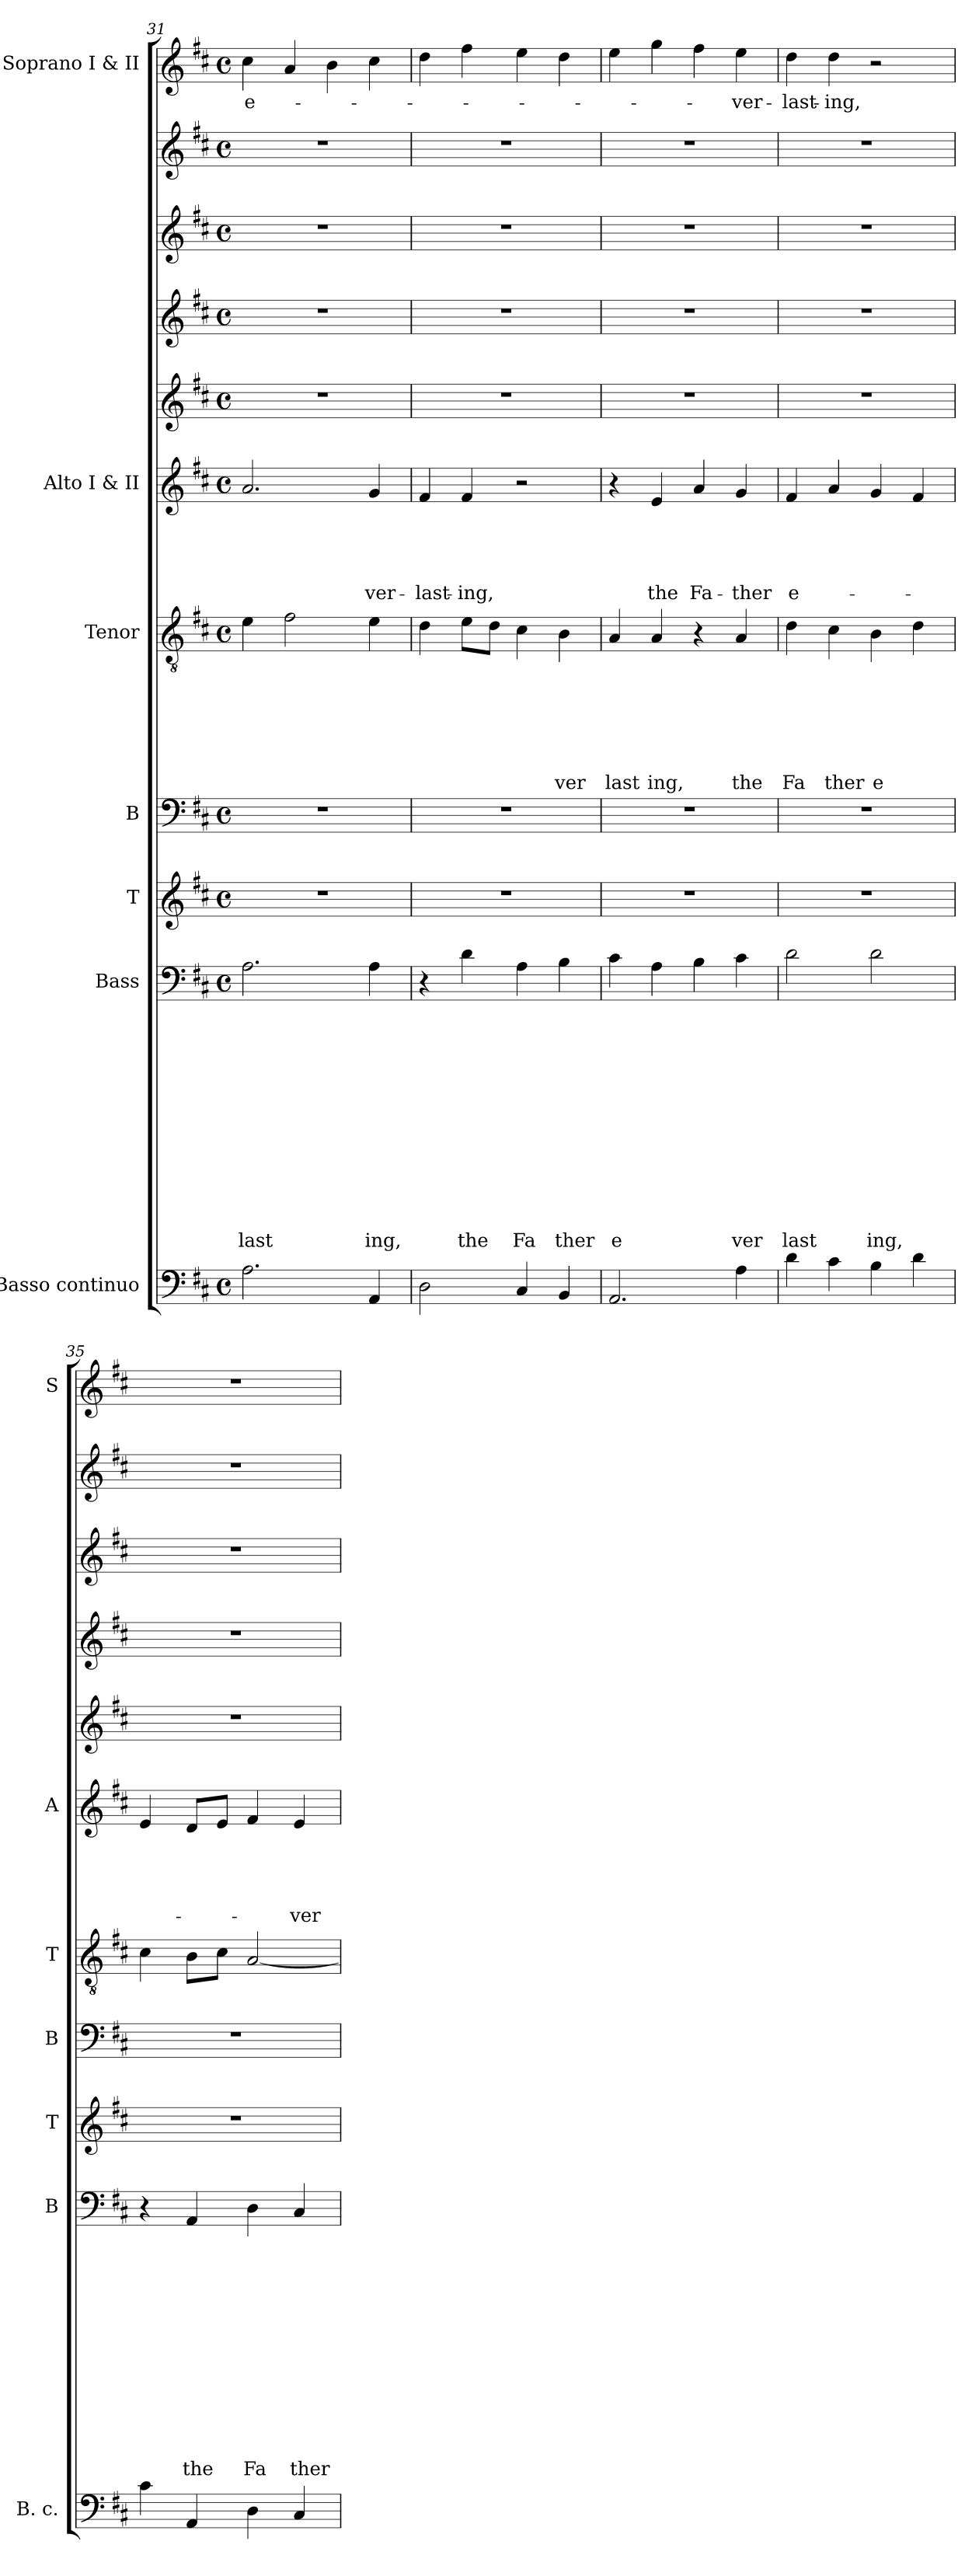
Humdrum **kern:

**kern	**kern	**text	**text	**text	**text	**text	**text	**text	**text	**text	**text	**text	**text	**text	**kern	**kern	**kern	**text	**text	**text	**text	**text	**text	**text	**kern	**text	**text	**text	**text	**text	**kern	**kern	**kern	**kern	**kern	**text
*part11	*part10	*part10	*part10	*part10	*part10	*part10	*part10	*part10	*part10	*part10	*part10	*part10	*part10	*part10	*part9	*part8	*part7	*part7	*part7	*part7	*part7	*part7	*part7	*part7	*part6	*part6	*part6	*part6	*part6	*part6	*part5	*part4	*part3	*part2	*part1	*part1
*staff11	*staff10	*staff10	*staff10	*staff10	*staff10	*staff10	*staff10	*staff10	*staff10	*staff10	*staff10	*staff10	*staff10	*staff10	*staff9	*staff8	*staff7	*staff7	*staff7	*staff7	*staff7	*staff7	*staff7	*staff7	*staff6	*staff6	*staff6	*staff6	*staff6	*staff6	*staff5	*staff4	*staff3	*staff2	*staff1	*staff1
*I"Basso continuo	*I"Bass	*	*	*	*	*	*	*	*	*	*	*	*	*	*I"T	*I"B	*I"Tenor	*	*	*	*	*	*	*	*I"Alto I & II	*	*	*	*	*	*	*	*	*	*I"Soprano I & II	*
*I'B. c.	*I'B	*	*	*	*	*	*	*	*	*	*	*	*	*	*I'T	*I'B	*I'T	*	*	*	*	*	*	*	*I'A	*	*	*	*	*	*	*	*	*	*I'S	*
*clefF4	*clefF4	*	*	*	*	*	*	*	*	*	*	*	*	*	*clefG2	*clefF4	*clefGv2	*	*	*	*	*	*	*	*clefG2	*	*	*	*	*	*clefG2	*clefG2	*clefG2	*clefG2	*clefG2	*
*ITrd7c12	*	*	*	*	*	*	*	*	*	*	*	*	*	*	*	*	*	*	*	*	*	*	*	*	*	*	*	*	*	*	*	*	*	*	*	*
*k[f#c#]	*k[f#c#]	*	*	*	*	*	*	*	*	*	*	*	*	*	*k[f#c#]	*k[f#c#]	*k[f#c#]	*	*	*	*	*	*	*	*k[f#c#]	*	*	*	*	*	*k[f#c#]	*k[f#c#]	*k[f#c#]	*k[f#c#]	*k[f#c#]	*
*D:	*D:	*	*	*	*	*	*	*	*	*	*	*	*	*	*D:	*D:	*D:	*	*	*	*	*	*	*	*D:	*	*	*	*	*	*D:	*D:	*D:	*D:	*D:	*
*M4/4	*M4/4	*	*	*	*	*	*	*	*	*	*	*	*	*	*M4/4	*M4/4	*M4/4	*	*	*	*	*	*	*	*M4/4	*	*	*	*	*	*M4/4	*M4/4	*M4/4	*M4/4	*M4/4	*
*met(c)	*met(c)	*	*	*	*	*	*	*	*	*	*	*	*	*	*met(c)	*met(c)	*met(c)	*	*	*	*	*	*	*	*met(c)	*	*	*	*	*	*met(c)	*met(c)	*met(c)	*met(c)	*met(c)	*
=31	=31	=31	=31	=31	=31	=31	=31	=31	=31	=31	=31	=31	=31	=31	=31	=31	=31	=31	=31	=31	=31	=31	=31	=31	=31	=31	=31	=31	=31	=31	=31	=31	=31	=31	=31	=31
!	!	!	!	!	!	!	!	!	!	!	!	!	!	!LO:LY:b	!	!	!	!	!	!	!	!	!	!	!	!	!	!	!	!	!	!	!	!	!	!LO:LY:b
2.AA\	2.A\	.	.	.	.	.	.	.	.	.	.	.	.	last	1r	1r	4e\	.	.	.	.	.	.	.	2.a/	.	.	.	.	.	1r	1r	1r	1r	4cc#\	e-
.	.	.	.	.	.	.	.	.	.	.	.	.	.	.	.	.	2f#\	.	.	.	.	.	.	.	.	.	.	.	.	.	.	.	.	.	4a/	.
.	.	.	.	.	.	.	.	.	.	.	.	.	.	.	.	.	.	.	.	.	.	.	.	.	.	.	.	.	.	.	.	.	.	.	4b\	.
!	!	!	!	!	!	!	!	!	!	!	!	!	!	!LO:LY:b	!	!	!	!	!	!	!	!	!	!	!	!	!	!	!	!LO:LY:b	!	!	!	!	!	!
4AAA/	4A\	.	.	.	.	.	.	.	.	.	.	.	.	ing,	.	.	4e\	.	.	.	.	.	.	.	4g/	.	.	.	.	-ver-	.	.	.	.	4cc#\	.
=32	=32	=32	=32	=32	=32	=32	=32	=32	=32	=32	=32	=32	=32	=32	=32	=32	=32	=32	=32	=32	=32	=32	=32	=32	=32	=32	=32	=32	=32	=32	=32	=32	=32	=32	=32	=32
!	!	!	!	!	!	!	!	!	!	!	!	!	!	!	!	!	!	!	!	!	!	!	!	!	!	!	!	!	!	!LO:LY:b	!	!	!	!	!	!
2DD\	4r	.	.	.	.	.	.	.	.	.	.	.	.	.	1r	1r	4d\	.	.	.	.	.	.	.	4f#/	.	.	.	.	-last-	1r	1r	1r	1r	4dd\	.
!	!	!	!	!	!	!	!	!	!	!	!	!	!	!LO:LY:b	!	!	!	!	!	!	!	!	!	!	!	!	!	!	!	!LO:LY:b	!	!	!	!	!	!
.	4d\	.	.	.	.	.	.	.	.	.	.	.	.	the	.	.	8e\L	.	.	.	.	.	.	.	4f#/	.	.	.	.	-ing,	.	.	.	.	4ff#\	.
.	.	.	.	.	.	.	.	.	.	.	.	.	.	.	.	.	8d\J	.	.	.	.	.	.	.	.	.	.	.	.	.	.	.	.	.	.	.
!	!	!	!	!	!	!	!	!	!	!	!	!	!	!LO:LY:b	!	!	!	!	!	!	!	!	!	!	!	!	!	!	!	!	!	!	!	!	!	!
4CC#/	4A\	.	.	.	.	.	.	.	.	.	.	.	.	Fa	.	.	4c#\	.	.	.	.	.	.	.	2r	.	.	.	.	.	.	.	.	.	4ee\	.
!	!	!	!	!	!	!	!	!	!	!	!	!	!	!LO:LY:b	!	!	!	!	!	!	!	!	!	!LO:LY:b	!	!	!	!	!	!	!	!	!	!	!	!
4BBB/	4B\	.	.	.	.	.	.	.	.	.	.	.	.	ther	.	.	4B\	.	.	.	.	.	.	ver	.	.	.	.	.	.	.	.	.	.	4dd\	.
=33	=33	=33	=33	=33	=33	=33	=33	=33	=33	=33	=33	=33	=33	=33	=33	=33	=33	=33	=33	=33	=33	=33	=33	=33	=33	=33	=33	=33	=33	=33	=33	=33	=33	=33	=33	=33
!	!	!	!	!	!	!	!	!	!	!	!	!	!	!LO:LY:b	!	!	!	!	!	!	!	!	!	!LO:LY:b	!	!	!	!	!	!	!	!	!	!	!	!
2.AAA/	4c#\	.	.	.	.	.	.	.	.	.	.	.	.	e	1r	1r	4A/	.	.	.	.	.	.	last	4r	.	.	.	.	.	1r	1r	1r	1r	4ee\	.
!	!	!	!	!	!	!	!	!	!	!	!	!	!	!	!	!	!	!	!	!	!	!	!	!LO:LY:b	!	!	!	!	!	!LO:LY:b	!	!	!	!	!	!
.	4A\	.	.	.	.	.	.	.	.	.	.	.	.	.	.	.	4A/	.	.	.	.	.	.	ing,	4e/	.	.	.	.	the	.	.	.	.	4gg\	.
!	!	!	!	!	!	!	!	!	!	!	!	!	!	!	!	!	!	!	!	!	!	!	!	!	!	!	!	!	!	!LO:LY:b	!	!	!	!	!	!
.	4B\	.	.	.	.	.	.	.	.	.	.	.	.	.	.	.	4r	.	.	.	.	.	.	.	4a/	.	.	.	.	Fa-	.	.	.	.	4ff#\	.
!	!	!	!	!	!	!	!	!	!	!	!	!	!	!LO:LY:b	!	!	!	!	!	!	!	!	!	!LO:LY:b	!	!	!	!	!	!LO:LY:b	!	!	!	!	!	!LO:LY:b
4AA\	4c#\	.	.	.	.	.	.	.	.	.	.	.	.	ver	.	.	4A/	.	.	.	.	.	.	the	4g/	.	.	.	.	-ther	.	.	.	.	4ee\	-ver-
=34	=34	=34	=34	=34	=34	=34	=34	=34	=34	=34	=34	=34	=34	=34	=34	=34	=34	=34	=34	=34	=34	=34	=34	=34	=34	=34	=34	=34	=34	=34	=34	=34	=34	=34	=34	=34
!	!	!	!	!	!	!	!	!	!	!	!	!	!	!LO:LY:b	!	!	!	!	!	!	!	!	!	!LO:LY:b	!	!	!	!	!	!LO:LY:b	!	!	!	!	!	!LO:LY:b
4D\	2d\	.	.	.	.	.	.	.	.	.	.	.	.	last	1r	1r	4d\	.	.	.	.	.	.	Fa	4f#/	.	.	.	.	e-	1r	1r	1r	1r	4dd\	-last-
!	!	!	!	!	!	!	!	!	!	!	!	!	!	!	!	!	!	!	!	!	!	!	!	!LO:LY:b	!	!	!	!	!	!	!	!	!	!	!	!LO:LY:b
4C#\	.	.	.	.	.	.	.	.	.	.	.	.	.	.	.	.	4c#\	.	.	.	.	.	.	ther	4a/	.	.	.	.	.	.	.	.	.	4dd\	-ing,
!	!	!	!	!	!	!	!	!	!	!	!	!	!	!LO:LY:b	!	!	!	!	!	!	!	!	!	!LO:LY:b	!	!	!	!	!	!	!	!	!	!	!	!
4BB\	2d\	.	.	.	.	.	.	.	.	.	.	.	.	ing,	.	.	4B\	.	.	.	.	.	.	e	4g/	.	.	.	.	.	.	.	.	.	2r	.
4D\	.	.	.	.	.	.	.	.	.	.	.	.	.	.	.	.	4d\	.	.	.	.	.	.	.	4f#/	.	.	.	.	.	.	.	.	.	.	.
!!LO:PB:g=z
=35	=35	=35	=35	=35	=35	=35	=35	=35	=35	=35	=35	=35	=35	=35	=35	=35	=35	=35	=35	=35	=35	=35	=35	=35	=35	=35	=35	=35	=35	=35	=35	=35	=35	=35	=35	=35
4C#\	4r	.	.	.	.	.	.	.	.	.	.	.	.	.	1r	1r	4c#\	.	.	.	.	.	.	.	4e/	.	.	.	.	.	1r	1r	1r	1r	1r	.
!	!	!	!	!	!	!	!	!	!	!	!	!	!	!LO:LY:b	!	!	!	!	!	!	!	!	!	!	!	!	!	!	!	!	!	!	!	!	!	!
4AAA/	4AA/	.	.	.	.	.	.	.	.	.	.	.	.	the	.	.	8B\L	.	.	.	.	.	.	.	8d/L	.	.	.	.	.	.	.	.	.	.	.
.	.	.	.	.	.	.	.	.	.	.	.	.	.	.	.	.	8c#\J	.	.	.	.	.	.	.	8e/J	.	.	.	.	.	.	.	.	.	.	.
!	!	!	!	!	!	!	!	!	!	!	!	!	!	!LO:LY:b	!	!	!	!	!	!	!	!	!	!	!	!	!	!	!	!	!	!	!	!	!	!
4DD\	4D\	.	.	.	.	.	.	.	.	.	.	.	.	Fa	.	.	[<2A/	.	.	.	.	.	.	.	4f#/	.	.	.	.	.	.	.	.	.	.	.
!	!	!	!	!	!	!	!	!	!	!	!	!	!	!LO:LY:b	!	!	!	!	!	!	!	!	!	!	!	!	!	!	!	!LO:LY:b	!	!	!	!	!	!
4CC#/	4C#/	.	.	.	.	.	.	.	.	.	.	.	.	ther	.	.	.	.	.	.	.	.	.	.	4e/	.	.	.	.	-ver	.	.	.	.	.	.
=	=	=	=	=	=	=	=	=	=	=	=	=	=	=	=	=	=	=	=	=	=	=	=	=	=	=	=	=	=	=	=	=	=	=	=	=
*-	*-	*-	*-	*-	*-	*-	*-	*-	*-	*-	*-	*-	*-	*-	*-	*-	*-	*-	*-	*-	*-	*-	*-	*-	*-	*-	*-	*-	*-	*-	*-	*-	*-	*-	*-	*-
